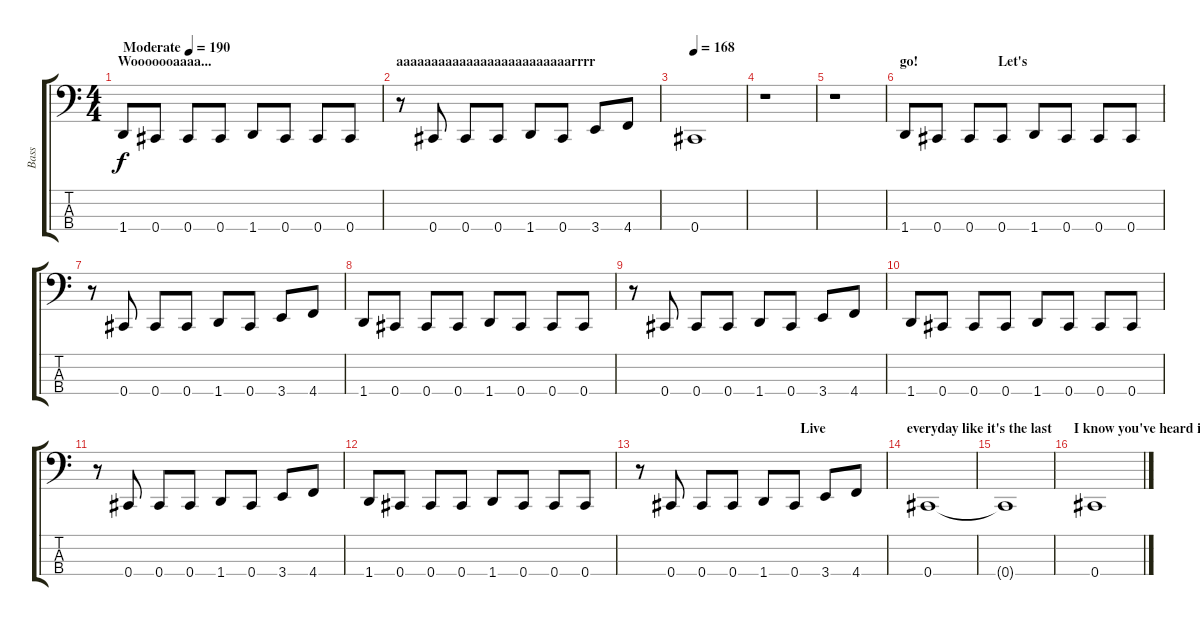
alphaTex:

\track ("Bass" "Bass") {instrument electricbasspick}
\staff {score tabs}
\tuning (Gb2 Db2 Ab1 Db1) {hide}
\ts (4 4)
\section ("" "Wooooooaaaa...")
\tempo (190 "Moderate")
\clef f4
\ks c
1.4.8{dy f instrument electricbasspick} 0.4.8 0.4.8 0.4.8 1.4.8 0.4.8 0.4.8 0.4.8 |
\section ("" "aaaaaaaaaaaaaaaaaaaaaaaaarrrr")
r.8 0.4.8 0.4.8 0.4.8 1.4.8 0.4.8 3.4.8 4.4.8 |
\tempo 168
0.4.1 |
r.1 |
\section ("" "                                                Let's")
r.1 |
\section ("" "go!")
1.4.8 0.4.8 0.4.8 0.4.8 1.4.8 0.4.8 0.4.8 0.4.8 |
r.8 0.4.8 0.4.8 0.4.8 1.4.8 0.4.8 3.4.8 4.4.8 |
1.4.8 0.4.8 0.4.8 0.4.8 1.4.8 0.4.8 0.4.8 0.4.8 |
r.8 0.4.8 0.4.8 0.4.8 1.4.8 0.4.8 3.4.8 4.4.8 |
1.4.8 0.4.8 0.4.8 0.4.8 1.4.8 0.4.8 0.4.8 0.4.8 |
r.8 0.4.8 0.4.8 0.4.8 1.4.8 0.4.8 3.4.8 4.4.8 |
1.4.8 0.4.8 0.4.8 0.4.8 1.4.8 0.4.8 0.4.8 0.4.8 |
\section ("" "                                               Live")
r.8 0.4.8 0.4.8 0.4.8 1.4.8 0.4.8 3.4.8 4.4.8 |
\section ("" "everyday like it's the last")
0.4.1 |
0.4{t}.1 |
\section ("" "I know you've heard it all")
0.4.1
